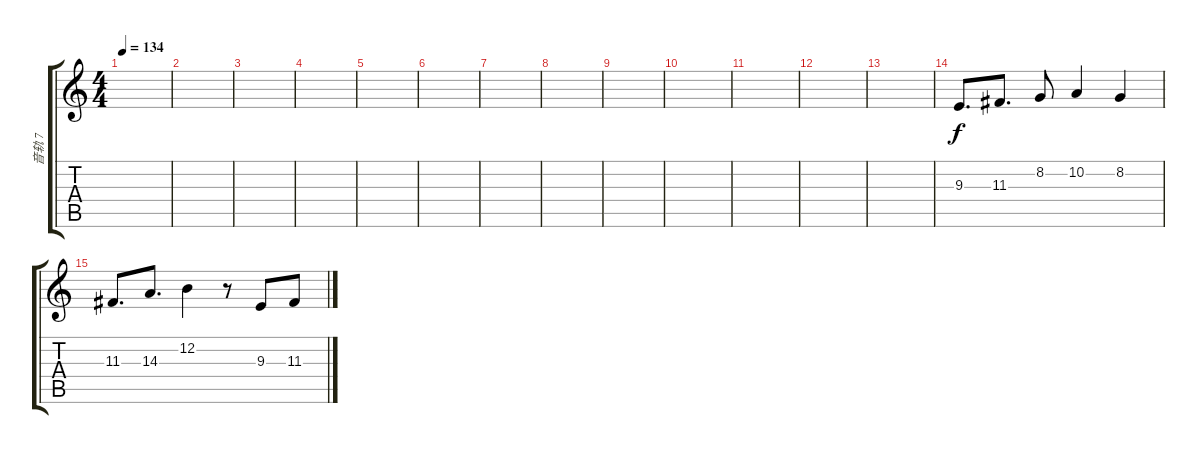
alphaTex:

\track ("音轨 7" "音轨 7") {instrument lead8bassandlead}
\staff {score tabs}
\tuning (E4 B3 G3 D3 A2 E2) {hide}
\ts (4 4)
\tempo 134
\clef g2
\ks c
|
|
|
|
|
|
|
|
|
|
|
|
|
9.3.8{d} 11.3.8{d} 8.2.8 10.2.4 8.2.4 |
11.3.8{d} 14.3.8{d} 12.2.4 r.8 9.3.8 11.3.8
